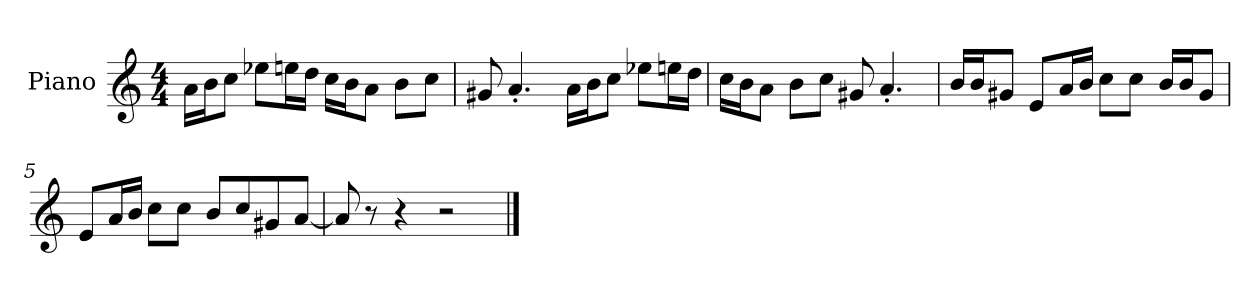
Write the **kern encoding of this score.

**kern
*part1
*staff1
*I"Piano
*I'P-no
*clefG2
*k[]
*M4/4
*MM90
=1
16a\LL
16b\J
8cc\J
8ee-X\L
16een\L
16dd\JJ
16cc\LL
16b\J
8a\J
8b\L
8cc\J
=2
8g#X/
4.a'/
16a\LL
16b\J
8cc\J
8ee-X\L
16een\L
16dd\JJ
=3
16cc\LL
16b\J
8a\J
8b\L
8cc\J
8g#X/
4.a'/
!!LO:LB:g=z
=4
16b/LL
16b/J
8g#X/J
8e/L
16a/L
16b/JJ
8cc\L
8cc\J
16b/LL
16b/J
8g#/J
=5
8e/L
16a/L
16b/JJ
8cc\L
8cc\J
8b/L
8cc/
8g#X/
[8a/J
=6
8a/]
8r
4r
2r
==
*-
